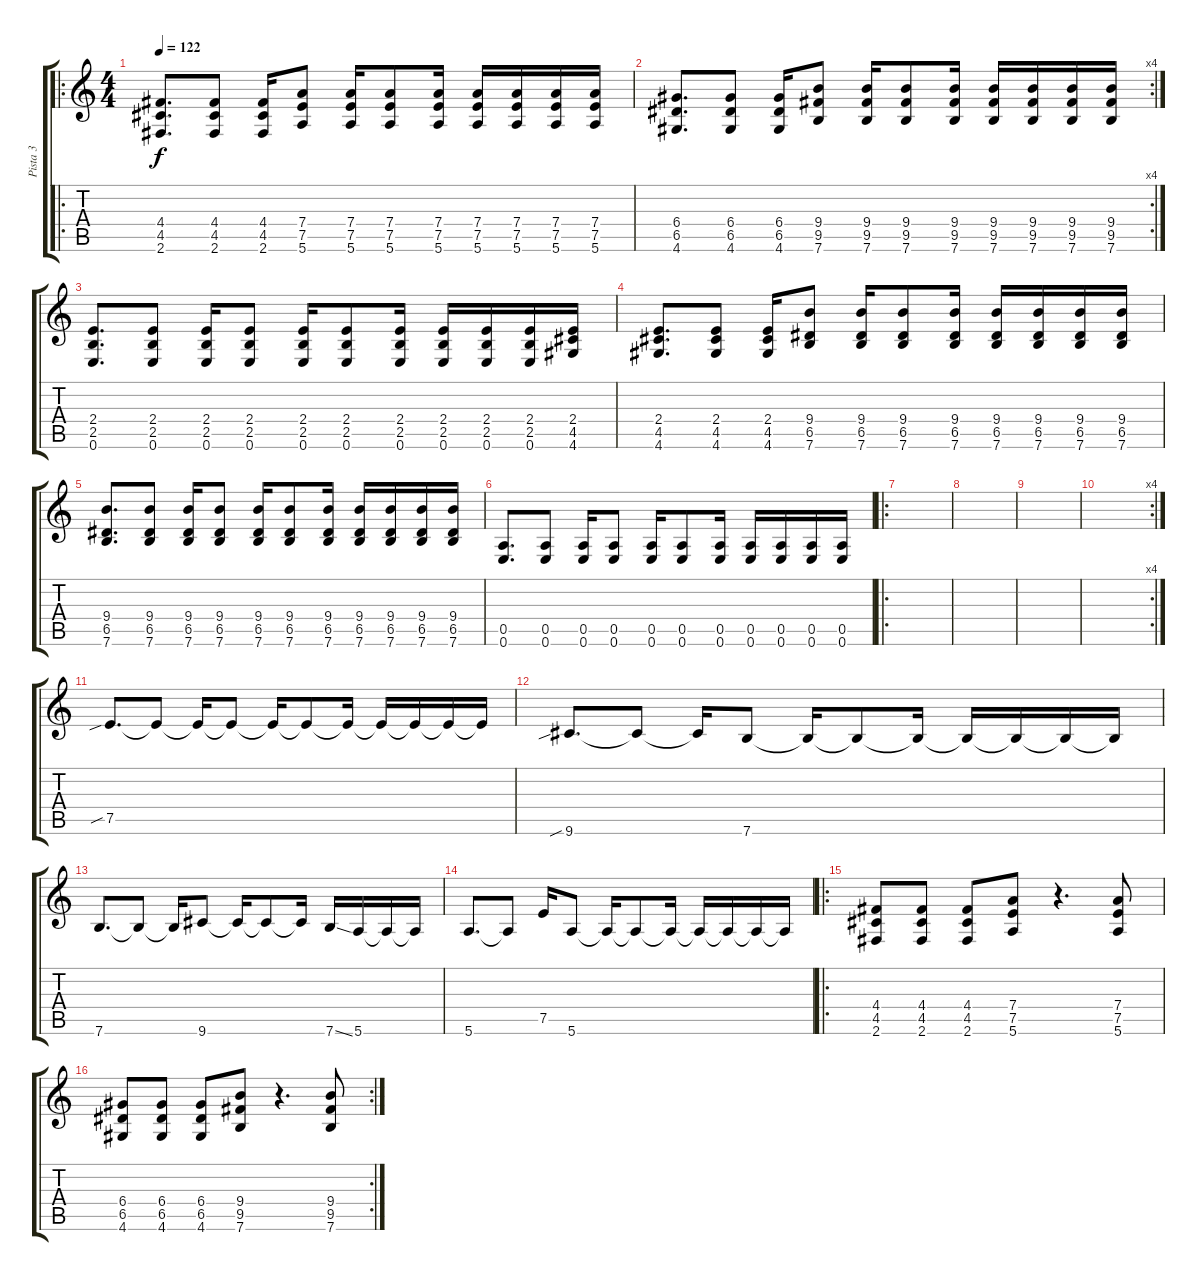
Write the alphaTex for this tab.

\track ("Pista 3" "Pista 3") {instrument distortionguitar}
\staff {score tabs}
\tuning (E4 B3 G3 D3 A2 E2) {hide}
\ro
\ts (4 4)
\tempo 122
\clef g2
\ks c
(4.4 4.5 2.6).8{d dy f} (4.4 4.5 2.6).8 (4.4 4.5 2.6).16 (7.4 7.5 5.6).8 (7.4 7.5 5.6).16 (7.4 7.5 5.6).8 (7.4 7.5 5.6).16 (7.4 7.5 5.6).16 (7.4 7.5 5.6).16 (7.4 7.5 5.6).16 (7.4 7.5 5.6).16 |
\rc 4
(6.4 6.5 4.6).8{d} (6.4 6.5 4.6).8 (6.4 6.5 4.6).16 (9.4 9.5 7.6).8 (9.4 9.5 7.6).16 (9.4 9.5 7.6).8 (9.4 9.5 7.6).16 (9.4 9.5 7.6).16 (9.4 9.5 7.6).16 (9.4 9.5 7.6).16 (9.4 9.5 7.6).16 |
(2.4 2.5 0.6).8{d} (2.4 2.5 0.6).8 (2.4 2.5 0.6).16 (2.4 2.5 0.6).8 (2.4 2.5 0.6).16 (2.4 2.5 0.6).8 (2.4 2.5 0.6).16 (2.4 2.5 0.6).16 (2.4 2.5 0.6).16 (2.4 2.5 0.6).16 (2.4 4.5 4.6).16 |
(2.4 4.5 4.6).8{d} (2.4 4.5 4.6).8 (2.4 4.5 4.6).16 (9.4 6.5 7.6).8 (9.4 6.5 7.6).16 (9.4 6.5 7.6).8 (9.4 6.5 7.6).16 (9.4 6.5 7.6).16 (9.4 6.5 7.6).16 (9.4 6.5 7.6).16 (9.4 6.5 7.6).16 |
(9.4 6.5 7.6).8{d} (9.4 6.5 7.6).8 (9.4 6.5 7.6).16 (9.4 6.5 7.6).8 (9.4 6.5 7.6).16 (9.4 6.5 7.6).8 (9.4 6.5 7.6).16 (9.4 6.5 7.6).16 (9.4 6.5 7.6).16 (9.4 6.5 7.6).16 (9.4 6.5 7.6).16 |
(0.5 0.6).8{d} (0.5 0.6).8 (0.5 0.6).16 (0.5 0.6).8 (0.5 0.6).16 (0.5 0.6).8 (0.5 0.6).16 (0.5 0.6).16 (0.5 0.6).16 (0.5 0.6).16 (0.5 0.6).16 |
\ro
|
|
|
\rc 4
|
7.5{sib}.8{d} 7.5{t}.8 7.5{t}.16 7.5{t}.8 7.5{t}.16 7.5{t}.8 7.5{t}.16 7.5{t}.16 7.5{t}.16 7.5{t}.16 7.5{t}.16 |
9.6{sib}.8{d} 9.6{t}.8 9.6{t}.16 7.6.8 7.6{t}.16 7.6{t}.8 7.6{t}.16 7.6{t}.16 7.6{t}.16 7.6{t}.16 7.6{t}.16 |
7.6.8{d} 7.6{t}.8 7.6{t}.16 9.6.8 9.6{t}.16 9.6{t}.8 9.6{t}.16 7.6{ss}.16 5.6.16 5.6{t}.16 5.6{t}.16 |
5.6.8{d} 5.6{t}.8 7.5.16 5.6.8 5.6{t}.16 5.6{t}.8 5.6{t}.16 5.6{t}.16 5.6{t}.16 5.6{t}.16 5.6{t}.16 |
\ro
(4.4 4.5 2.6).8 (4.4 4.5 2.6).8 (4.4 4.5 2.6).8 (7.4 7.5 5.6).8 r.4{d} (7.4 7.5 5.6).8 |
\rc 2
(6.4 6.5 4.6).8 (6.4 6.5 4.6).8 (6.4 6.5 4.6).8 (9.4 9.5 7.6).8 r.4{d} (9.4 9.5 7.6).8
